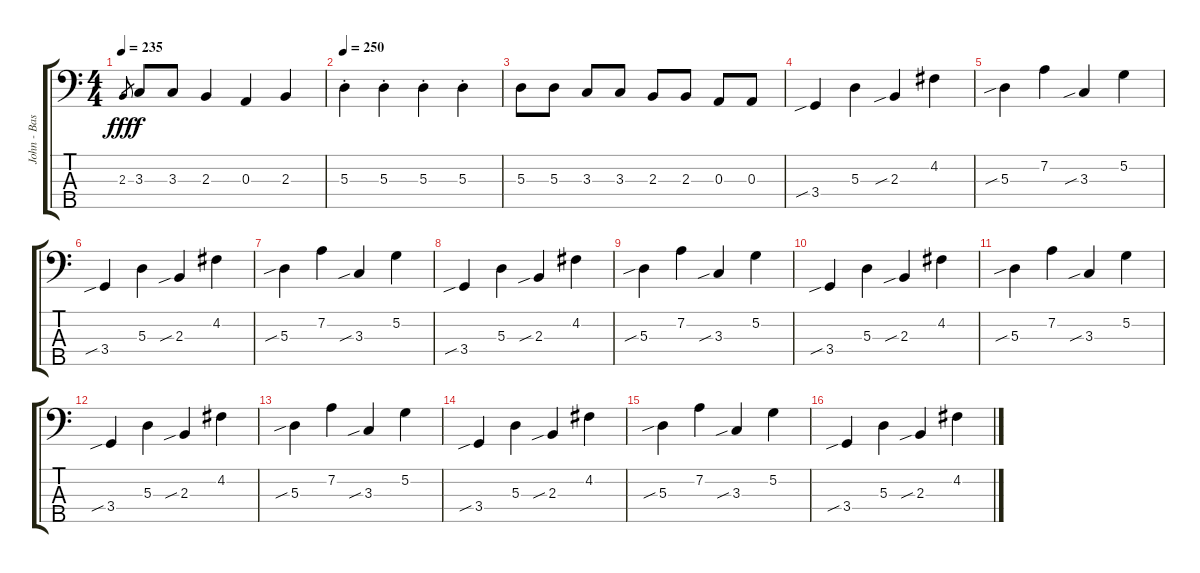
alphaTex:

\track ("John - Bass" "John - Bas") {instrument electricbassfinger}
\staff {score tabs}
\tuning (G2 D2 A1 E1 B0) {hide}
\ts (4 4)
\tempo 235
\clef f4
\ks c
2.3.8{gr dy fff} 3.3.8{dy f} 3.3.8 2.3.4 0.3.4 2.3.4 |
\tempo 250
5.3{st}.4 5.3{st}.4 5.3{st}.4 5.3{st}.4 |
5.3.8 5.3.8 3.3.8 3.3.8 2.3.8 2.3.8 0.3.8 0.3.8 |
3.4{sib}.4 5.3.4 2.3{sib}.4 4.2.4 |
5.3{sib}.4 7.2.4 3.3{sib}.4 5.2.4 |
3.4{sib}.4 5.3.4 2.3{sib}.4 4.2.4 |
5.3{sib}.4 7.2.4 3.3{sib}.4 5.2.4 |
3.4{sib}.4 5.3.4 2.3{sib}.4 4.2.4 |
5.3{sib}.4 7.2.4 3.3{sib}.4 5.2.4 |
3.4{sib}.4 5.3.4 2.3{sib}.4 4.2.4 |
5.3{sib}.4 7.2.4 3.3{sib}.4 5.2.4 |
3.4{sib}.4 5.3.4 2.3{sib}.4 4.2.4 |
5.3{sib}.4 7.2.4 3.3{sib}.4 5.2.4 |
3.4{sib}.4 5.3.4 2.3{sib}.4 4.2.4 |
5.3{sib}.4 7.2.4 3.3{sib}.4 5.2.4 |
3.4{sib}.4 5.3.4 2.3{sib}.4 4.2.4
